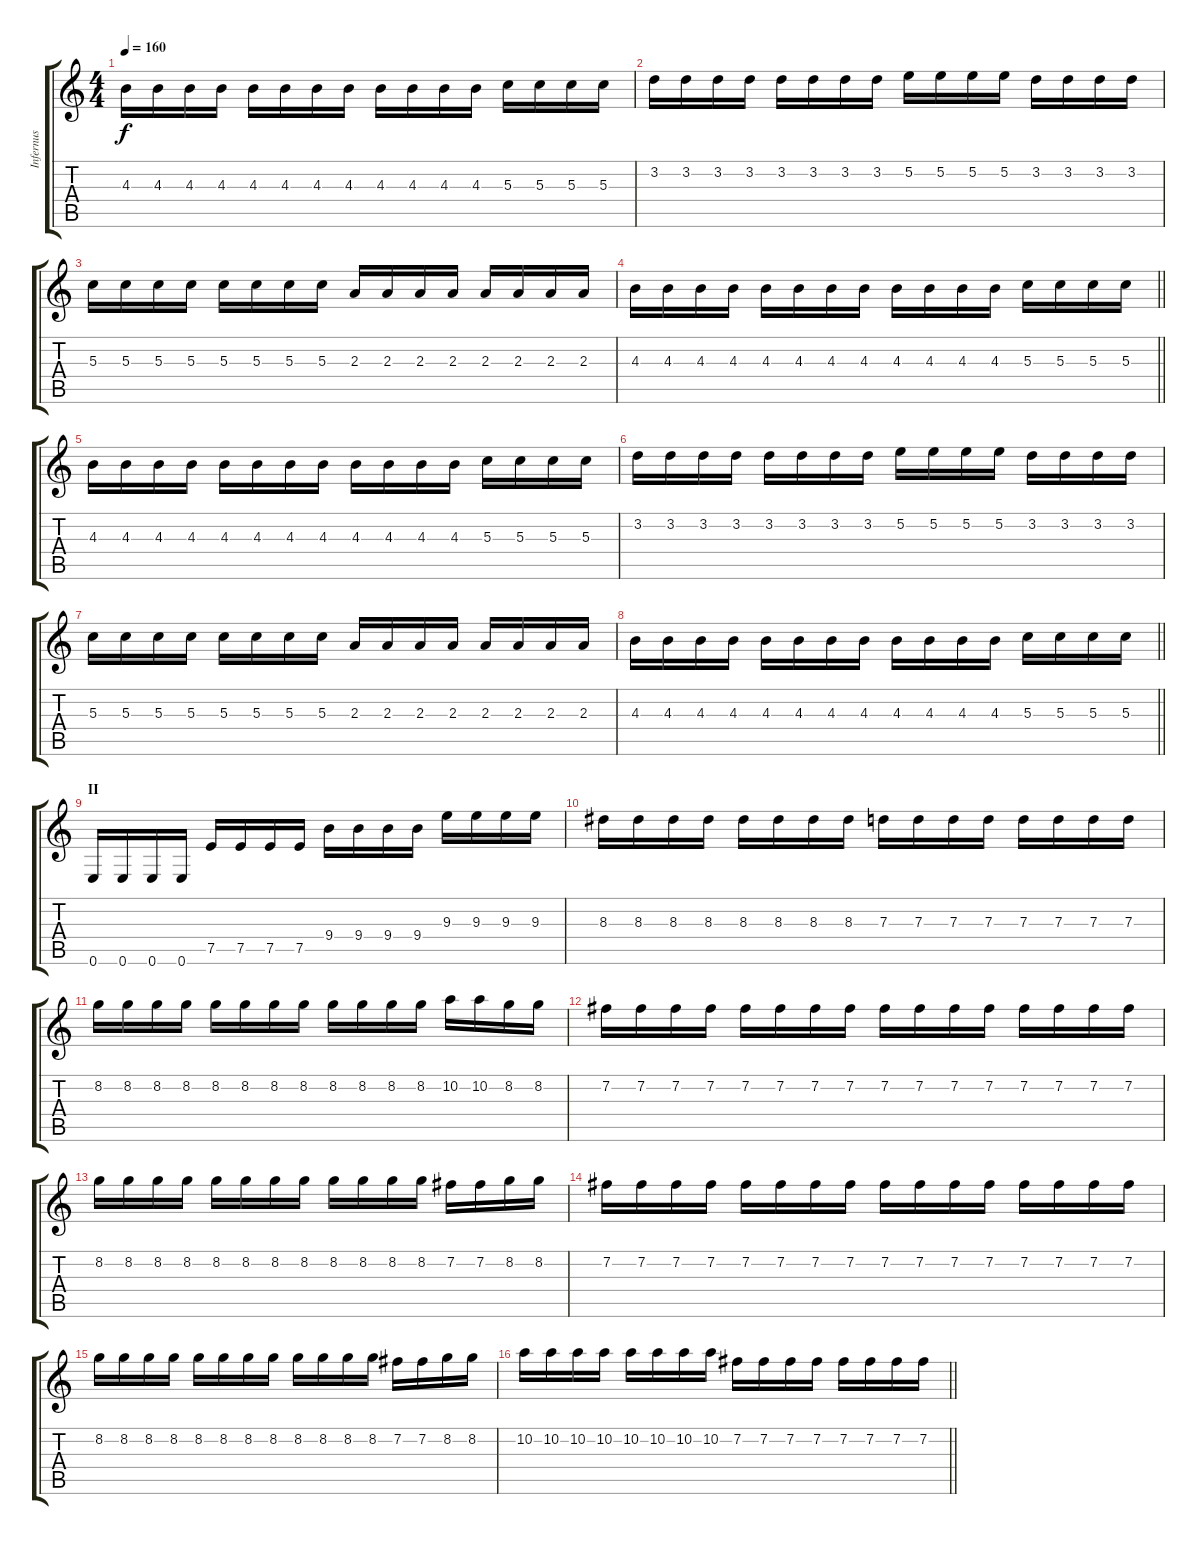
\track ("Infernus" "Infernus") {instrument distortionguitar}
\staff {score tabs}
\tuning (E4 B3 G3 D3 A2 E2) {hide}
\ts (4 4)
\tempo 160
\clef g2
\ks c
4.3.16{dy f} 4.3.16 4.3.16 4.3.16 4.3.16 4.3.16 4.3.16 4.3.16 4.3.16 4.3.16 4.3.16 4.3.16 5.3.16 5.3.16 5.3.16 5.3.16 |
3.2.16 3.2.16 3.2.16 3.2.16 3.2.16 3.2.16 3.2.16 3.2.16 5.2.16 5.2.16 5.2.16 5.2.16 3.2.16 3.2.16 3.2.16 3.2.16 |
5.3.16 5.3.16 5.3.16 5.3.16 5.3.16 5.3.16 5.3.16 5.3.16 2.3.16 2.3.16 2.3.16 2.3.16 2.3.16 2.3.16 2.3.16 2.3.16 |
\barLineRight lightlight
4.3.16 4.3.16 4.3.16 4.3.16 4.3.16 4.3.16 4.3.16 4.3.16 4.3.16 4.3.16 4.3.16 4.3.16 5.3.16 5.3.16 5.3.16 5.3.16 |
4.3.16 4.3.16 4.3.16 4.3.16 4.3.16 4.3.16 4.3.16 4.3.16 4.3.16 4.3.16 4.3.16 4.3.16 5.3.16 5.3.16 5.3.16 5.3.16 |
3.2.16 3.2.16 3.2.16 3.2.16 3.2.16 3.2.16 3.2.16 3.2.16 5.2.16 5.2.16 5.2.16 5.2.16 3.2.16 3.2.16 3.2.16 3.2.16 |
5.3.16 5.3.16 5.3.16 5.3.16 5.3.16 5.3.16 5.3.16 5.3.16 2.3.16 2.3.16 2.3.16 2.3.16 2.3.16 2.3.16 2.3.16 2.3.16 |
\barLineRight lightlight
4.3.16 4.3.16 4.3.16 4.3.16 4.3.16 4.3.16 4.3.16 4.3.16 4.3.16 4.3.16 4.3.16 4.3.16 5.3.16 5.3.16 5.3.16 5.3.16 |
\section ("" "II")
0.6.16{volume 11} 0.6.16 0.6.16 0.6.16 7.5.16 7.5.16 7.5.16 7.5.16 9.4.16 9.4.16 9.4.16 9.4.16 9.3.16 9.3.16 9.3.16 9.3.16 |
8.3.16 8.3.16 8.3.16 8.3.16 8.3.16 8.3.16 8.3.16 8.3.16 7.3.16 7.3.16 7.3.16 7.3.16 7.3.16 7.3.16 7.3.16 7.3.16 |
8.2.16 8.2.16 8.2.16 8.2.16 8.2.16 8.2.16 8.2.16 8.2.16 8.2.16 8.2.16 8.2.16 8.2.16 10.2.16 10.2.16 8.2.16 8.2.16 |
7.2.16 7.2.16 7.2.16 7.2.16 7.2.16 7.2.16 7.2.16 7.2.16 7.2.16 7.2.16 7.2.16 7.2.16 7.2.16 7.2.16 7.2.16 7.2.16 |
8.2.16 8.2.16 8.2.16 8.2.16 8.2.16 8.2.16 8.2.16 8.2.16 8.2.16 8.2.16 8.2.16 8.2.16 7.2.16 7.2.16 8.2.16 8.2.16 |
7.2.16 7.2.16 7.2.16 7.2.16 7.2.16 7.2.16 7.2.16 7.2.16 7.2.16 7.2.16 7.2.16 7.2.16 7.2.16 7.2.16 7.2.16 7.2.16 |
8.2.16 8.2.16 8.2.16 8.2.16 8.2.16 8.2.16 8.2.16 8.2.16 8.2.16 8.2.16 8.2.16 8.2.16 7.2.16 7.2.16 8.2.16 8.2.16 |
\barLineRight lightlight
10.2.16 10.2.16 10.2.16 10.2.16 10.2.16 10.2.16 10.2.16 10.2.16 7.2.16 7.2.16 7.2.16 7.2.16 7.2.16 7.2.16 7.2.16 7.2.16
